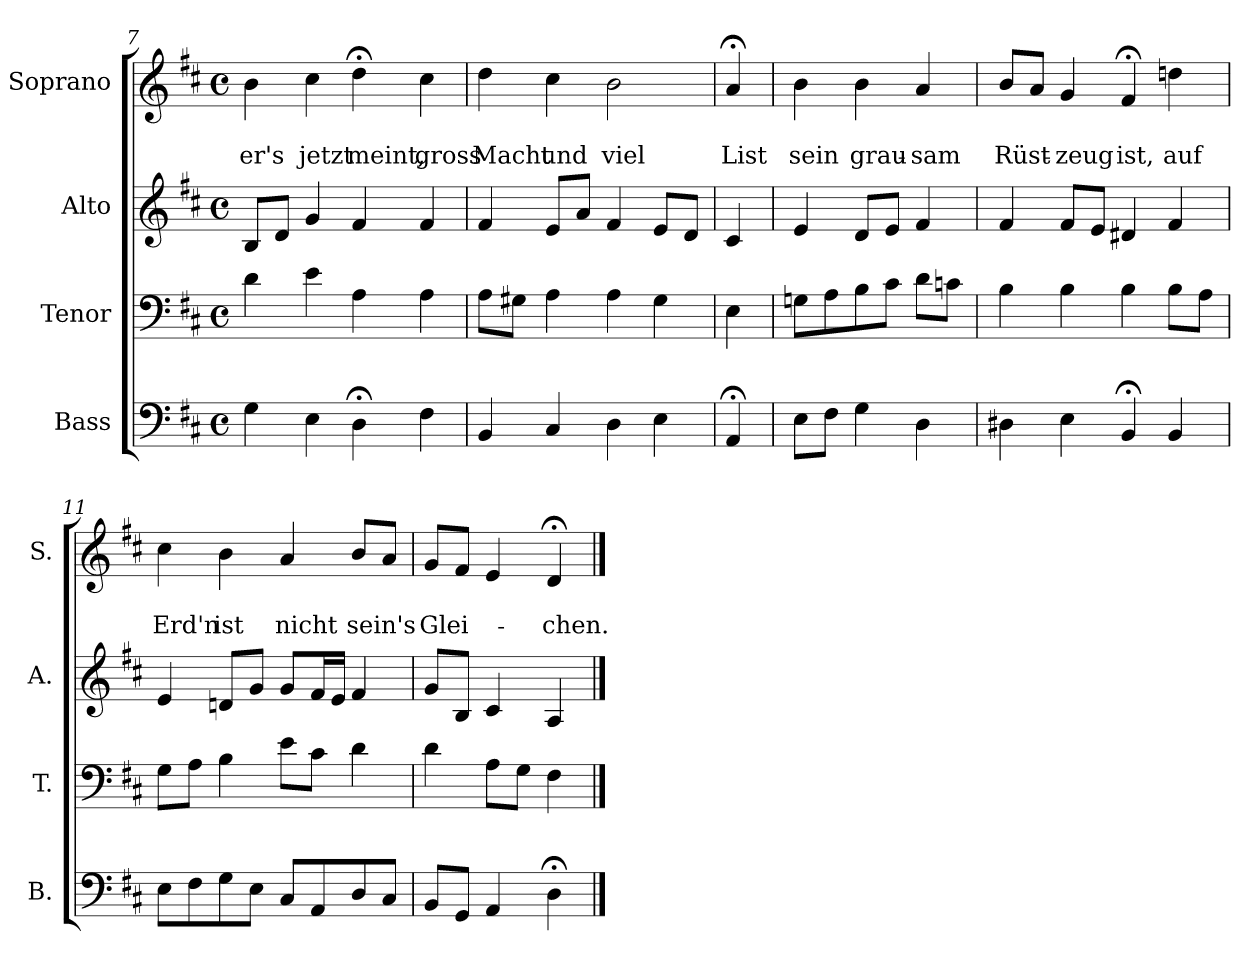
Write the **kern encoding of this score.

**kern	**kern	**kern	**kern	**text	**text
*part4	*part3	*part2	*part1	*part1	*part1
*staff4	*staff3	*staff2	*staff1	*staff1	*staff1
*I"Bass	*I"Tenor	*I"Alto	*I"Soprano	*	*
*I'B.	*I'T.	*I'A.	*I'S.	*	*
*clefF4	*clefF4	*clefG2	*clefG2	*	*
*k[f#c#]	*k[f#c#]	*k[f#c#]	*k[f#c#]	*	*
*D:	*D:	*D:	*D:	*	*
*M4/4	*M4/4	*M4/4	*M4/4	*	*
*met(c)	*met(c)	*met(c)	*met(c)	*	*
=7	=7	=7	=7	=7	=7
4G\	4d\	8B/L	4b\	.	er's
.	.	8d/J	.	.	.
4E\	4e\	4g/	4cc#\	.	jetzt
4D;<\	4A\	4f#/	4dd;<\	.	meint,
4F#\	4A\	4f#/	4cc#\	.	gross
=8	=8	=8	=8	=8	=8
4BB/	8A\L	4f#/	4dd\	.	Macht
.	8G#X\J	.	.	.	.
4C#/	4A\	8e/L	4cc#\	.	und
.	.	8a/J	.	.	.
4D\	4A\	4f#/	2b\	.	viel
4E\	4G#\	8e/L	.	.	.
.	.	8d/J	.	.	.
=9	=9	=9	=9	=9	=9
4AA;</	4E\	4c#/	4a;</	.	List
!!LO:PB:g=z
=9x	=9x	=9x	=9x	=9x	=9x
8E\L	8Gn\L	4e/	4b\	.	sein
8F#\J	8A\	.	.	.	.
4G\	8B\	8d/L	4b\	.	grau-
.	8c#\J	8e/J	.	.	.
4D\	8d\L	4f#/	4a/	.	-sam
.	8cn\J	.	.	.	.
=10	=10	=10	=10	=10	=10
4D#X\	4B\	4f#/	8b/L	.	Rüst-
.	.	.	8a/J	.	.
4E\	4B\	8f#/L	4g/	.	-zeug
.	.	8e/J	.	.	.
4BB;</	4B\	4d#X/	4f#;</	.	ist,
4BB/	8B\L	4f#/	4ddn\	.	auf
.	8A\J	.	.	.	.
=11	=11	=11	=11	=11	=11
8E\L	8G\L	4e/	4cc#\	.	Erd'n
8F#\	8A\J	.	.	.	.
8G\	4B\	8dn/L	4b\	.	ist
8E\J	.	8g/J	.	.	.
8C#/L	8e\L	8g/L	4a/	.	nicht
8AA/	8c#\J	16f#/L	.	.	.
.	.	16e/JJ	.	.	.
8D/	4d\	4f#/	8b/L	.	sein's
8C#/J	.	.	8a/J	.	.
=12	=12	=12	=12	=12	=12
8BB/L	4d\	8g/L	8g/L	.	Glei-
8GG/J	.	8B/J	8f#/J	.	.
4AA/	8A\L	4c#/	4e/	.	.
.	8G\J	.	.	.	.
4D;<\	4F#\	4A/	4d;</	.	-chen.
==	==	==	==	==	==
*-	*-	*-	*-	*-	*-
